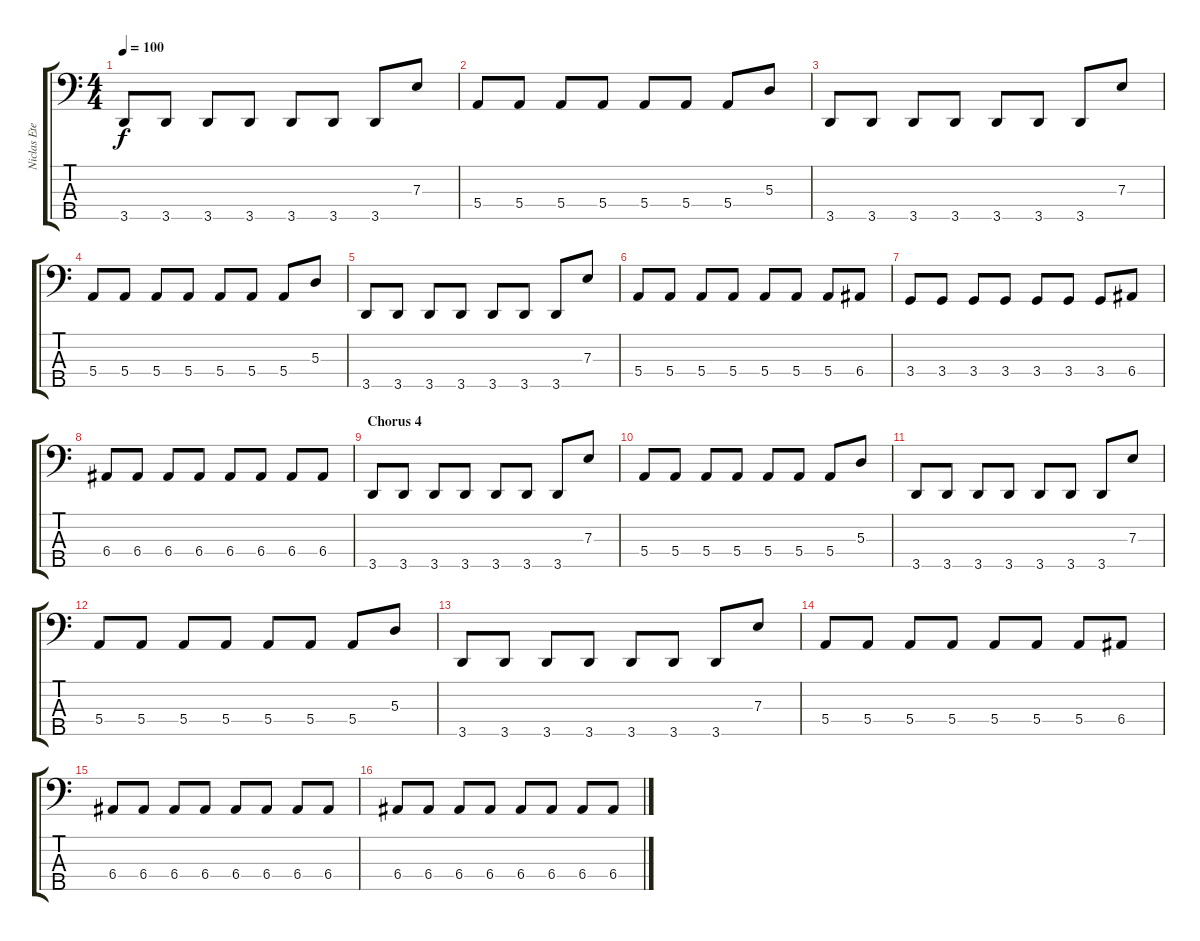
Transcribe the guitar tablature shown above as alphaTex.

\track ("Niclas Etelavuori (Amorphis)" "Niclas Ete") {instrument electricbassfinger}
\staff {score tabs}
\tuning (G2 D2 A1 E1 B0) {hide}
\ts (4 4)
\tempo 100
\clef f4
\ks c
3.5.8{dy f} 3.5.8 3.5.8 3.5.8 3.5.8 3.5.8 3.5.8 7.3.8 |
5.4.8 5.4.8 5.4.8 5.4.8 5.4.8 5.4.8 5.4.8 5.3.8 |
3.5.8 3.5.8 3.5.8 3.5.8 3.5.8 3.5.8 3.5.8 7.3.8 |
5.4.8 5.4.8 5.4.8 5.4.8 5.4.8 5.4.8 5.4.8 5.3.8 |
3.5.8 3.5.8 3.5.8 3.5.8 3.5.8 3.5.8 3.5.8 7.3.8 |
5.4.8 5.4.8 5.4.8 5.4.8 5.4.8 5.4.8 5.4.8 6.4.8 |
3.4.8 3.4.8 3.4.8 3.4.8 3.4.8 3.4.8 3.4.8 6.4.8 |
6.4.8 6.4.8 6.4.8 6.4.8 6.4.8 6.4.8 6.4.8 6.4.8 |
\section ("" "Chorus 4")
3.5.8 3.5.8 3.5.8 3.5.8 3.5.8 3.5.8 3.5.8 7.3.8 |
5.4.8 5.4.8 5.4.8 5.4.8 5.4.8 5.4.8 5.4.8 5.3.8 |
3.5.8 3.5.8 3.5.8 3.5.8 3.5.8 3.5.8 3.5.8 7.3.8 |
5.4.8 5.4.8 5.4.8 5.4.8 5.4.8 5.4.8 5.4.8 5.3.8 |
3.5.8 3.5.8 3.5.8 3.5.8 3.5.8 3.5.8 3.5.8 7.3.8 |
5.4.8 5.4.8 5.4.8 5.4.8 5.4.8 5.4.8 5.4.8 6.4.8 |
6.4.8 6.4.8 6.4.8 6.4.8 6.4.8 6.4.8 6.4.8 6.4.8 |
6.4.8 6.4.8 6.4.8 6.4.8 6.4.8 6.4.8 6.4.8 6.4.8
